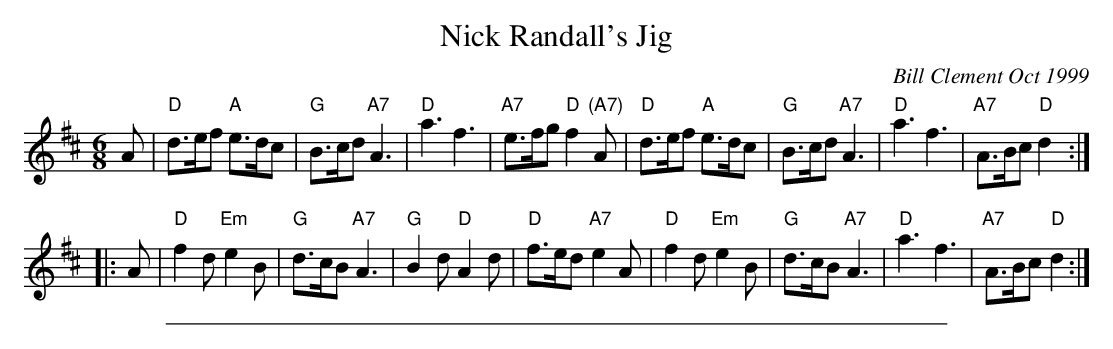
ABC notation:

X:1
T: Nick Randall's Jig
C: Bill Clement Oct 1999
M: 6/8
L: 1/8
K: D
  A \
| "D"d>ef "A"e>dc | "G"B>cd "A7"A3 | "D"a3 f3 | "A7"e>fg "D"f2"(A7)"A \
| "D"d>ef "A"e>dc | "G"B>cd "A7"A3 | "D"a3 f3 | "A7"A>Bc "D"d2 :|
|: A \
| "D"f2d "Em"e2B | "G"d>cB "A7"A3 | "G"B2d "D"A2d | "D"f>ed "A7"e2A \
| "D"f2d "Em"e2B | "G"d>cB "A7"A3 | "D"a3  f3  | "A7"A>Bc "D"d2 :|
